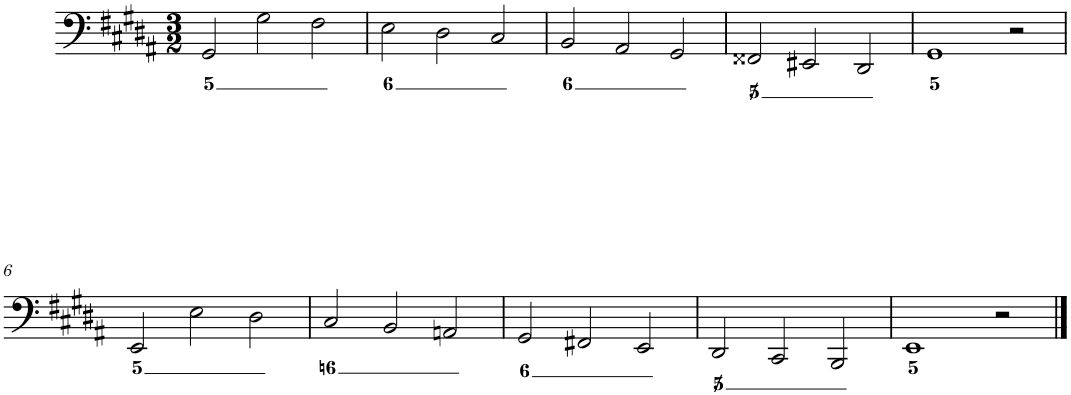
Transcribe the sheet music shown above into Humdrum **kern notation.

**kern
*part1
*staff1
*I"Piano
*I'Pno.
*clefF4
*k[f#c#g#d#a#]
*M3/2
=1
2GG#/
2G#\
2F#\
=2
2E\
2D#\
2C#/
=3
2BB/
2AA#/
2GG#/
=4
2FF##X/
2EE#X/
2DD#/
=5
1GG#
2r
!!LO:LB:g=z
=6
2EE/
2E\
2D#\
=7
2C#/
2BB/
2AAn/
=8
2GG#/
2FF#X/
2EE/
=9
2DD#/
2CC#/
2BBB/
=10
1EE
2r
==
*-
